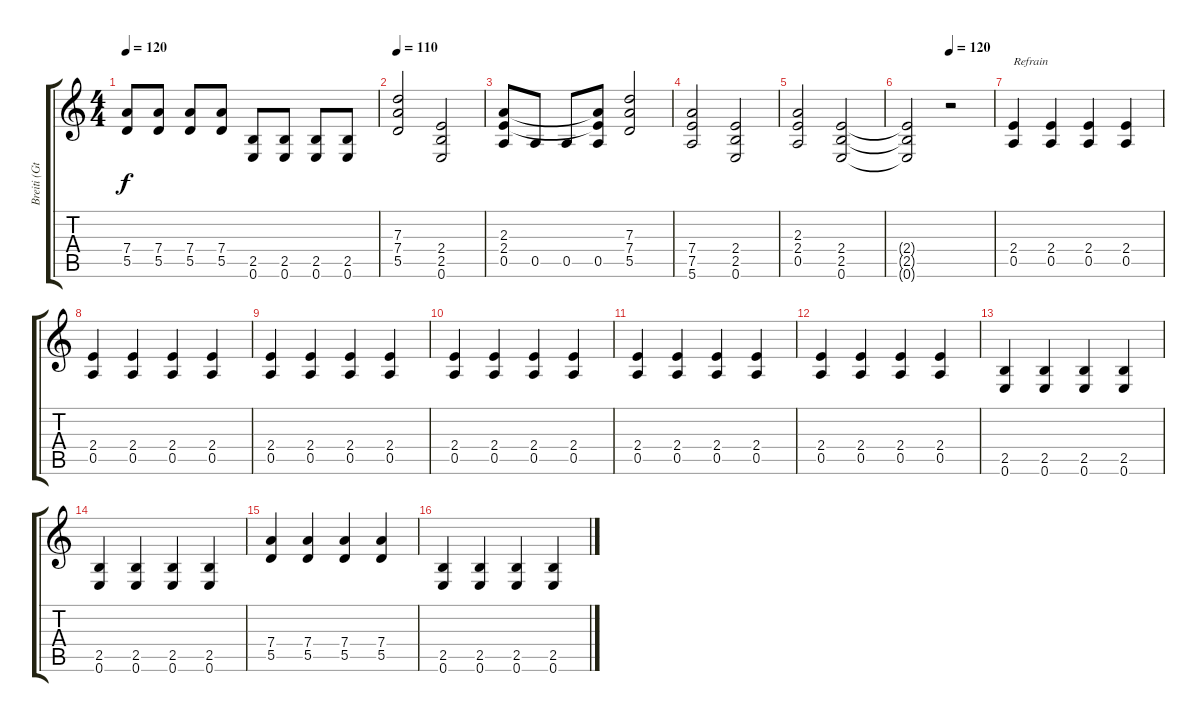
\track ("Breiti (Gtr. 2)" "Breiti (Gt") {instrument overdrivenguitar}
\staff {score tabs}
\tuning (E4 B3 G3 D3 A2 E2) {hide}
\ts (4 4)
\tempo 120
\clef g2
\ks c
(7.4 5.5).8{dy f} (7.4 5.5).8 (7.4 5.5).8 (7.4 5.5).8 (2.5 0.6).8 (2.5 0.6).8 (2.5 0.6).8 (2.5 0.6).8 |
\tempo 110
(7.3 7.4 5.5).2 (2.4 2.5 0.6).2 |
(2.3 2.4 0.5).8 0.5.8 0.5.8 (2.3{t} 2.4{t} 0.5).8 (7.3 7.4 5.5).2 |
(7.4 7.5 5.6).2 (2.4 2.5 0.6).2 |
(2.3 2.4 0.5).2 (2.4 2.5 0.6).2 |
\tempo (120 0.5)
(2.4{t} 2.5{t} 0.6{t}).2 r.2 |
(2.4 0.5).4{txt "Refrain"} (2.4 0.5).4 (2.4 0.5).4 (2.4 0.5).4 |
(2.4 0.5).4 (2.4 0.5).4 (2.4 0.5).4 (2.4 0.5).4 |
(2.4 0.5).4 (2.4 0.5).4 (2.4 0.5).4 (2.4 0.5).4 |
(2.4 0.5).4 (2.4 0.5).4 (2.4 0.5).4 (2.4 0.5).4 |
(2.4 0.5).4 (2.4 0.5).4 (2.4 0.5).4 (2.4 0.5).4 |
(2.4 0.5).4 (2.4 0.5).4 (2.4 0.5).4 (2.4 0.5).4 |
(2.5 0.6).4 (2.5 0.6).4 (2.5 0.6).4 (2.5 0.6).4 |
(2.5 0.6).4 (2.5 0.6).4 (2.5 0.6).4 (2.5 0.6).4 |
(7.4 5.5).4 (7.4 5.5).4 (7.4 5.5).4 (7.4 5.5).4 |
(2.5 0.6).4 (2.5 0.6).4 (2.5 0.6).4 (2.5 0.6).4
